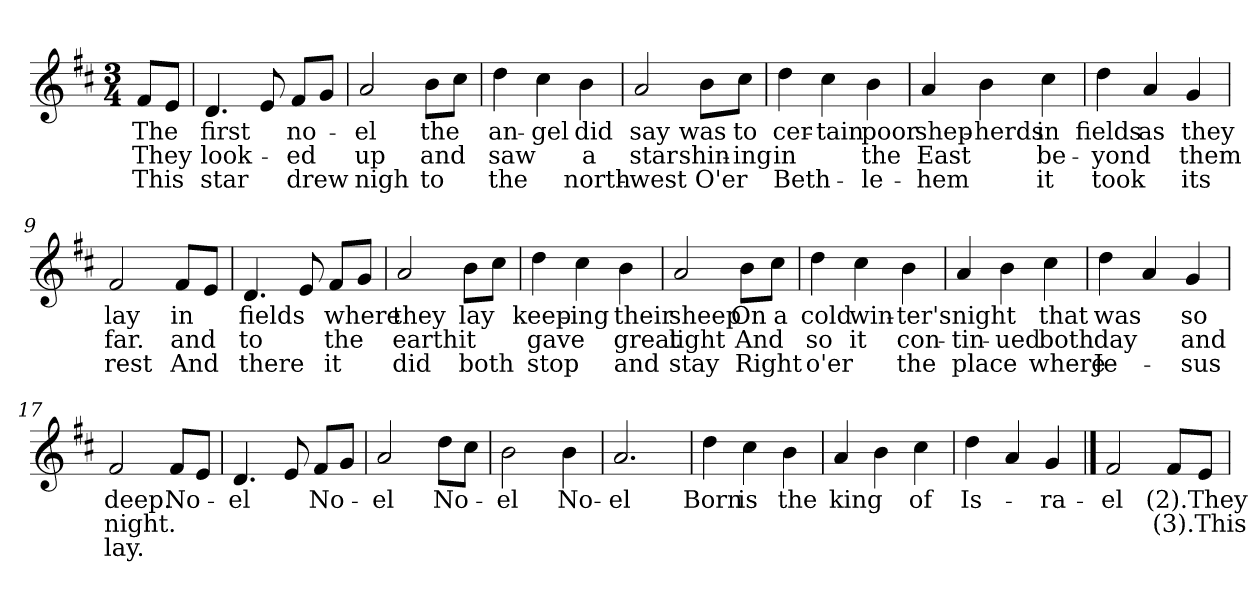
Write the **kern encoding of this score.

**kern	**text	**text	**text
*part1	*part1	*part1	*part1
*staff1	*staff1	*staff1	*staff1
*clefG2	*	*	*
*k[f#c#]	*	*	*
*D:	*	*	*
*M3/4	*	*	*
=1	=1	=1	=1
8f#/L	The	They	This
8e/J	.	.	.
=2	=2	=2	=2
4.d/	first	look-	star
8e/	.	.	.
8f#/L	no-	-ed	drew
8g/J	.	.	.
=3	=3	=3	=3
2a/	-el	up	nigh
8b\L	-the	and	to
8cc#\J	.	.	.
=4	=4	=4	=4
4dd\	an-	saw	the
4cc#\	gel	.	.
4b\	did	a	north-
=5	=5	=5	=5
2a/	say	star	-west
8b\L	was	shin-	O'er
8cc#\J	to	-ing	.
!!LO:LB:g=z
=6	=6	=6	=6
4dd\	cer-	in	Beth-
4cc#\	-tain	.	.
4b\	poor	the	-le-
=7	=7	=7	=7
4a/	-shep-	East	-hem
4b\	-herds	.	.
4cc#\	in	be-	it
=8	=8	=8	=8
4dd\	fields	-yond	took
4a/	as	.	.
4g/	they	them	its
=9	=9	=9	=9
2f#/	lay	far.	rest
8f#/L	in	and	And
8e/J	.	.	.
!!LO:LB:g=z
=10	=10	=10	=10
4.d/	fields	to	there
8e/	.	.	.
8f#/L	where	the	it
8g/J	.	.	.
=11	=11	=11	=11
2a/	they	earth	did
8b\L	lay	it	both
8cc#\J	.	.	.
=12	=12	=12	=12
4dd\	keep-	gave	stop
4cc#\	-ing	.	.
4b\	their	great	and
=13	=13	=13	=13
2a/	sheep	light	stay
8b\L	On	And	Right
8cc#\J	a	.	.
!!LO:LB:g=z
=14	=14	=14	=14
4dd\	cold	so	o'er
4cc#\	win-	it	.
4b\	-ter's	con-	the
=15	=15	=15	=15
4a/	night	-tin-	place
4b\	.	ued	.
4cc#\	that	both	where
=16	=16	=16	=16
4dd\	was	day	Je-
4a/	.	.	.
4g/	so	and	-sus
=17	=17	=17	=17
2f#/	deep.	night.	lay.
8f#/L	No-	.	.
8e/J	.	.	.
!!LO:LB:g=z
=18	=18	=18	=18
4.d/	-el	.	.
8e/	.	.	.
8f#/L	No-	.	.
8g/J	.	.	.
=19	=19	=19	=19
2a/	-el	.	.
8dd\L	No-	.	.
8cc#\J	.	.	.
=20	=20	=20	=20
2b\	-el	.	.
4b\	No-	.	.
=21	=21	=21	=21
2.a/	el	.	.
!!LO:LB:g=z
=22	=22	=22	=22
4dd\	Born	.	.
4cc#\	is	.	.
4b\	the	.	.
=23	=23	=23	=23
4a/	king	.	.
4b\	.	.	.
4cc#\	of	.	.
=24	=24	=24	=24
4dd\	Is-	.	.
4a/	.	.	.
4g/	-ra-	.	.
==25	==25	==25	==25
2f#/	-el	.	.
8f#/L	(2).They	(3).This	.
8e/J	.	.	.
=	=	=	=
*-	*-	*-	*-
